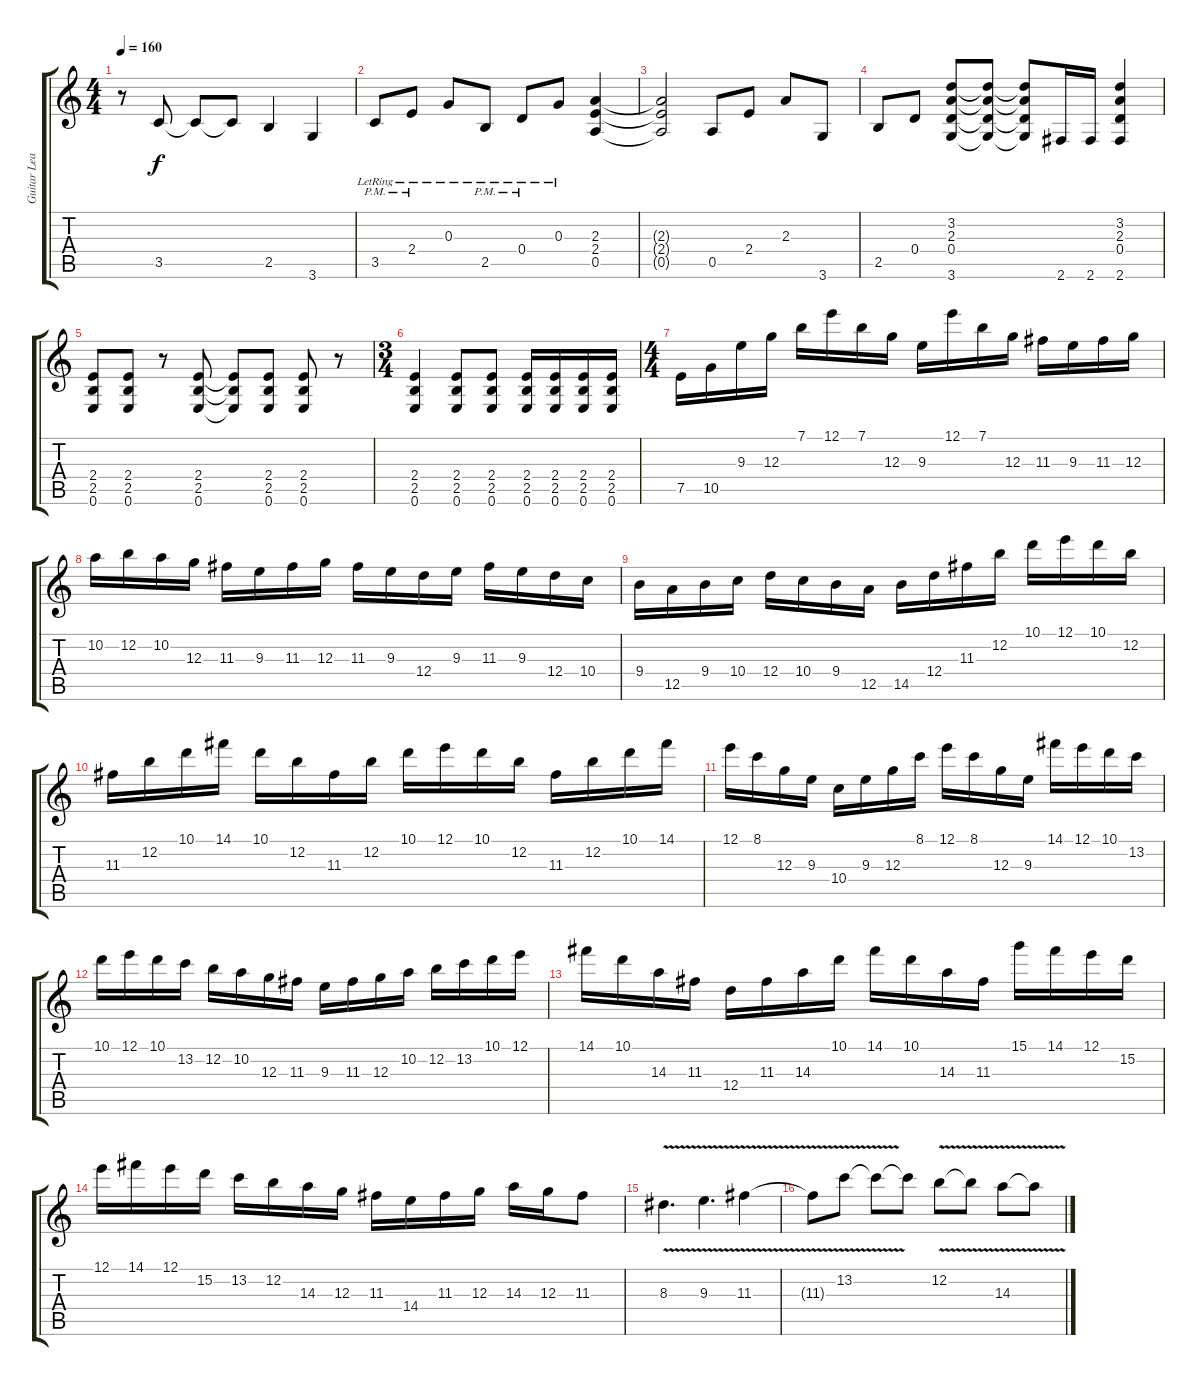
\track ("Guitar Lead" "Guitar Lea") {instrument distortionguitar}
\staff {score tabs}
\tuning (E4 B3 G3 D3 A2 E2) {hide}
\ts (4 4)
\tempo 160
\clef g2
\ks c
r.8{dy f} 3.5.8 3.5{t}.8 3.5{t}.8 2.5.4 3.6.4 |
3.5{pm lr}.8 2.4{pm lr}.8 0.3{lr}.8 2.5{pm lr}.8 0.4{pm lr}.8 0.3{lr}.8 (2.3 2.4 0.5).4 |
(2.3{t} 2.4{t} 0.5{t}).2 0.5.8 2.4.8 2.3.8 3.6.8 |
2.5.8 0.4.8 (3.2 2.3 0.4 3.6).8 (3.2{t} 2.3{t} 0.4{t} 3.6{t}).8 (3.2{t} 2.3{t} 0.4{t} 3.6{t}).8 2.6.16 2.6.16 (3.2 2.3 0.4 2.6).4 |
(2.4 2.5 0.6).8 (2.4 2.5 0.6).8 r.8 (2.4 2.5 0.6).8 (2.4{t} 2.5{t} 0.6{t}).8 (2.4 2.5 0.6).8 (2.4 2.5 0.6).8 r.8 |
\ts (3 4)
(2.4 2.5 0.6).4 (2.4 2.5 0.6).8 (2.4 2.5 0.6).8 (2.4 2.5 0.6).16 (2.4 2.5 0.6).16 (2.4 2.5 0.6).16 (2.4 2.5 0.6).16 |
\ts (4 4)
7.5.16 10.5.16 9.3.16 12.3.16 7.1.16 12.1.16 7.1.16 12.3.16 9.3.16 12.1.16 7.1.16 12.3.16 11.3.16 9.3.16 11.3.16 12.3.16 |
10.2.16 12.2.16 10.2.16 12.3.16 11.3.16 9.3.16 11.3.16 12.3.16 11.3.16 9.3.16 12.4.16 9.3.16 11.3.16 9.3.16 12.4.16 10.4.16 |
9.4.16 12.5.16 9.4.16 10.4.16 12.4.16 10.4.16 9.4.16 12.5.16 14.5.16 12.4.16 11.3.16 12.2.16 10.1.16 12.1.16 10.1.16 12.2.16 |
11.3.16 12.2.16 10.1.16 14.1.16 10.1.16 12.2.16 11.3.16 12.2.16 10.1.16 12.1.16 10.1.16 12.2.16 11.3.16 12.2.16 10.1.16 14.1.16 |
12.1.16 8.1.16 12.3.16 9.3.16 10.4.16 9.3.16 12.3.16 8.1.16 12.1.16 8.1.16 12.3.16 9.3.16 14.1.16 12.1.16 10.1.16 13.2.16 |
10.1.16 12.1.16 10.1.16 13.2.16 12.2.16 10.2.16 12.3.16 11.3.16 9.3.16 11.3.16 12.3.16 10.2.16 12.2.16 13.2.16 10.1.16 12.1.16 |
14.1.16 10.1.16 14.3.16 11.3.16 12.4.16 11.3.16 14.3.16 10.1.16 14.1.16 10.1.16 14.3.16 11.3.16 15.1.16 14.1.16 12.1.16 15.2.16 |
12.1.16 14.1.16 12.1.16 15.2.16 13.2.16 12.2.16 14.3.16 12.3.16 11.3.16 14.4.16 11.3.16 12.3.16 14.3.16 12.3.16 11.3.8 |
8.3{v}.4{d} 9.3{v}.4{d} 11.3{v}.4 |
11.3{t}.8 13.2{v}.8 13.2{t}.8 13.2{t}.8 12.2{v}.8 12.2{t}.8 14.3{v}.8 14.3{t}.8
